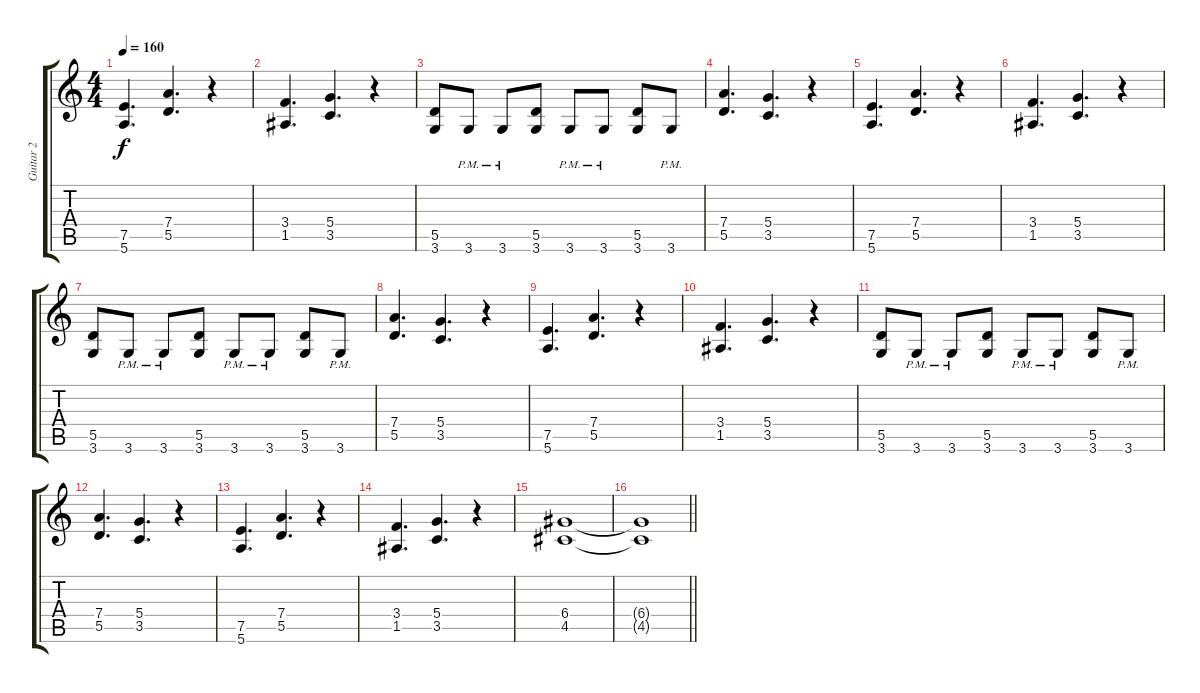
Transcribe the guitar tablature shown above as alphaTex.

\track ("Guitar 2" "Guitar 2") {instrument distortionguitar}
\staff {score tabs}
\tuning (E4 B3 G3 D3 A2 E2) {hide}
\ts (4 4)
\tempo 160
\clef g2
\ks c
(7.5 5.6).4{d dy f} (7.4 5.5).4{d} r.4 |
(3.4 1.5).4{d} (5.4 3.5).4{d} r.4 |
(5.5 3.6).8 3.6{pm}.8 3.6{pm}.8 (5.5 3.6).8 3.6{pm}.8 3.6{pm}.8 (5.5 3.6).8 3.6{pm}.8 |
(7.4 5.5).4{d} (5.4 3.5).4{d} r.4 |
(7.5 5.6).4{d} (7.4 5.5).4{d} r.4 |
(3.4 1.5).4{d} (5.4 3.5).4{d} r.4 |
(5.5 3.6).8 3.6{pm}.8 3.6{pm}.8 (5.5 3.6).8 3.6{pm}.8 3.6{pm}.8 (5.5 3.6).8 3.6{pm}.8 |
(7.4 5.5).4{d} (5.4 3.5).4{d} r.4 |
(7.5 5.6).4{d} (7.4 5.5).4{d} r.4 |
(3.4 1.5).4{d} (5.4 3.5).4{d} r.4 |
(5.5 3.6).8 3.6{pm}.8 3.6{pm}.8 (5.5 3.6).8 3.6{pm}.8 3.6{pm}.8 (5.5 3.6).8 3.6{pm}.8 |
(7.4 5.5).4{d} (5.4 3.5).4{d} r.4 |
(7.5 5.6).4{d} (7.4 5.5).4{d} r.4 |
(3.4 1.5).4{d} (5.4 3.5).4{d} r.4 |
(6.4 4.5).1 |
\barLineRight lightlight
(6.4{t} 4.5{t}).1
